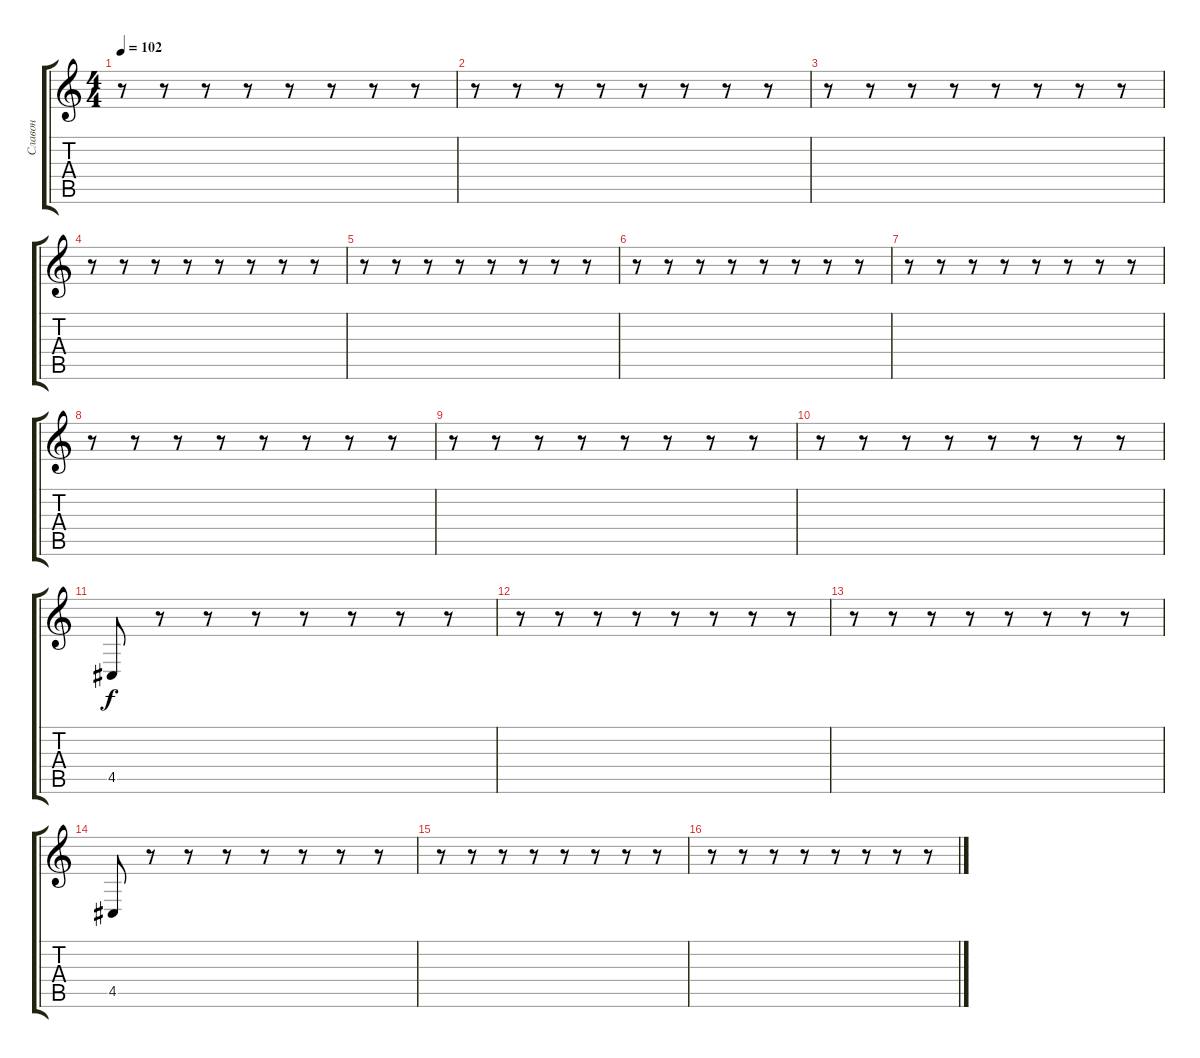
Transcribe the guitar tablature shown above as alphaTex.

\track ("Славон" "Славон") {instrument acousticgrandpiano}
\staff {score tabs}
\tuning (E4 B3 G3 D3 A2 E2) {hide}
\ts (4 4)
\tempo 102
\clef g2
\ks c
r.8{dy f} r.8 r.8 r.8 r.8 r.8 r.8 r.8 |
r.8 r.8 r.8 r.8 r.8 r.8 r.8 r.8 |
r.8 r.8 r.8 r.8 r.8 r.8 r.8 r.8 |
r.8 r.8 r.8 r.8 r.8 r.8 r.8 r.8 |
r.8 r.8 r.8 r.8 r.8 r.8 r.8 r.8 |
r.8 r.8 r.8 r.8 r.8 r.8 r.8 r.8 |
r.8 r.8 r.8 r.8 r.8 r.8 r.8 r.8 |
r.8 r.8 r.8 r.8 r.8 r.8 r.8 r.8 |
r.8 r.8 r.8 r.8 r.8 r.8 r.8 r.8 |
r.8 r.8 r.8 r.8 r.8 r.8 r.8 r.8 |
4.5.8 r.8 r.8 r.8 r.8 r.8 r.8 r.8 |
r.8 r.8 r.8 r.8 r.8 r.8 r.8 r.8 |
r.8 r.8 r.8 r.8 r.8 r.8 r.8 r.8 |
4.5.8 r.8 r.8 r.8 r.8 r.8 r.8 r.8 |
r.8 r.8 r.8 r.8 r.8 r.8 r.8 r.8 |
r.8 r.8 r.8 r.8 r.8 r.8 r.8 r.8
